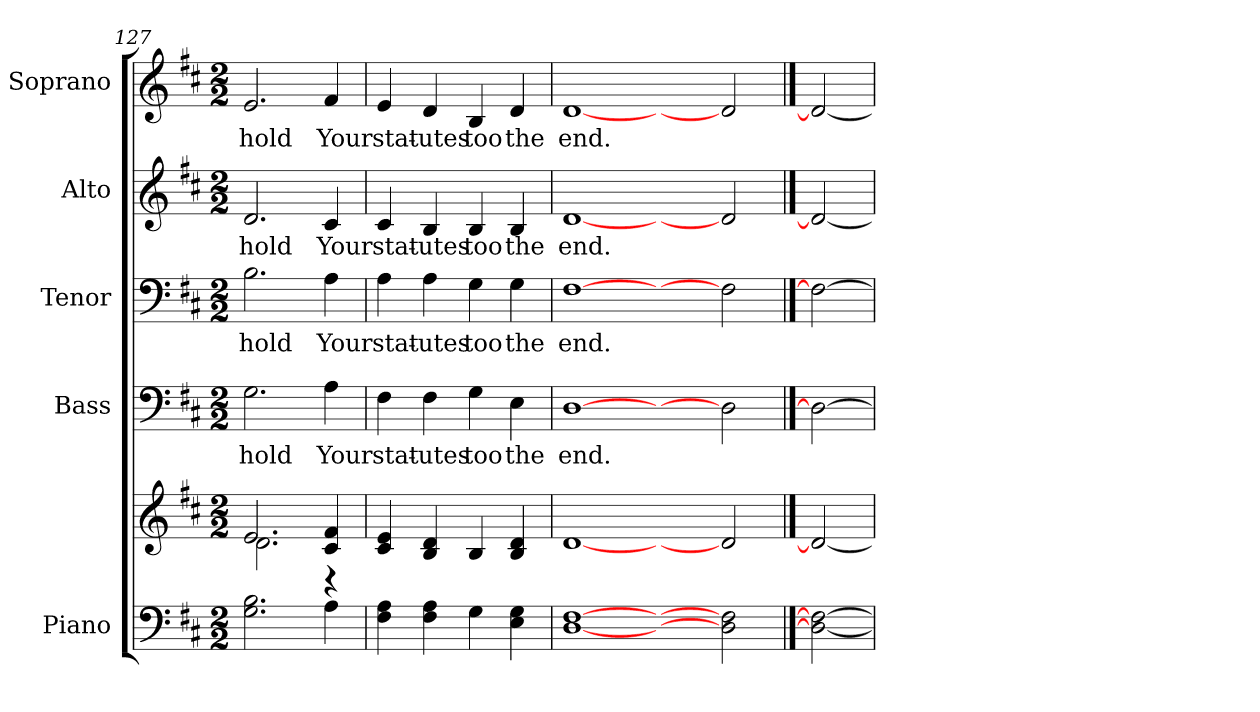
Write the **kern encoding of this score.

**kern	**kern	**kern	**text	**kern	**text	**kern	**text	**kern	**text
*part5	*part5	*part4	*part4	*part3	*part3	*part2	*part2	*part1	*part1
*staff6	*staff5	*staff4	*staff4	*staff3	*staff3	*staff2	*staff2	*staff1	*staff1
*I"Piano	*	*I"Bass	*	*I"Tenor	*	*I"Alto	*	*I"Soprano	*
*I'Pno.	*	*I'B.	*	*I'T.	*	*I'A.	*	*I'S.	*
!!LO:PB:g=z
*clefF4	*clefG2	*clefF4	*	*clefF4	*	*clefG2	*	*clefG2	*
*k[f#c#]	*k[f#c#]	*k[f#c#]	*	*k[f#c#]	*	*k[f#c#]	*	*k[f#c#]	*
*D:	*D:	*D:	*	*D:	*	*D:	*	*D:	*
*M2/2	*M2/2	*M2/2	*	*M2/2	*	*M2/2	*	*M2/2	*
=127	=127	=127	=127	=127	=127	=127	=127	=127	=127
*	*^	*	*	*	*	*	*	*	*
!	!	!	!	!LO:LY:b:color=#000000	!	!	!	!	!	!
!	!	!	!	!	!	!LO:LY:b:color=#000000	!	!	!	!
!	!	!	!	!	!	!	!	!LO:LY:b:color=#000000	!	!
!	!	!	!	!	!	!	!	!	!	!LO:LY:b:color=#000000
2.Gi\ 2.Bi	2.ei/	2.di\	2.Gi\	hold	2.Bi\	hold	2.di/	hold	2.ei/	hold
!	!	!	!	!LO:LY:b:color=#000000	!	!	!	!	!	!
!	!	!	!	!	!	!LO:LY:b:color=#000000	!	!	!	!
!	!	!	!	!	!	!	!	!LO:LY:b:color=#000000	!	!
!	!	!	!	!	!	!	!	!	!	!LO:LY:b:color=#000000
4Ai\	4c#i/ 4f#i	4r	4Ai\	Your	4Ai\	Your	4c#i/	Your	4f#i/	Your
*	*v	*v	*	*	*	*	*	*	*	*
=128	=128	=128	=128	=128	=128	=128	=128	=128	=128
*	*^	*	*	*	*	*	*	*	*
!	!	!	!	!LO:LY:b:color=#000000	!	!	!	!	!	!
*	*v	*v	*	*	*	*	*	*	*	*
*	*^	*	*	*	*	*	*	*	*
!	!	!	!	!	!	!LO:LY:b:color=#000000	!	!	!	!
*	*v	*v	*	*	*	*	*	*	*	*
*	*^	*	*	*	*	*	*	*	*
!	!	!	!	!	!	!	!	!LO:LY:b:color=#000000	!	!
*	*v	*v	*	*	*	*	*	*	*	*
*	*^	*	*	*	*	*	*	*	*
!	!	!	!	!	!	!	!	!	!	!LO:LY:b:color=#000000
*	*v	*v	*	*	*	*	*	*	*	*
4F#i\ 4Ai	4c#i/ 4ei	4F#i\	stat-	4Ai\	stat-	4c#i/	stat-	4ei/	stat-
!	!	!	!LO:LY:b:color=#000000	!	!	!	!	!	!
!	!	!	!	!	!LO:LY:b:color=#000000	!	!	!	!
!	!	!	!	!	!	!	!LO:LY:b:color=#000000	!	!
!	!	!	!	!	!	!	!	!	!LO:LY:b:color=#000000
4F#i\ 4Ai	4Bi/ 4di	4F#i\	-utes	4Ai\	-utes	4Bi/	-utes	4di/	-utes
!	!	!	!LO:LY:b:color=#000000	!	!	!	!	!	!
!	!	!	!	!	!LO:LY:b:color=#000000	!	!	!	!
!	!	!	!	!	!	!	!LO:LY:b:color=#000000	!	!
!	!	!	!	!	!	!	!	!	!LO:LY:b:color=#000000
4Gi\	4Bi/	4Gi\	too	4Gi\	too	4Bi/	too	4Bi/	too
!	!	!	!LO:LY:b:color=#000000	!	!	!	!	!	!
!	!	!	!	!	!LO:LY:b:color=#000000	!	!	!	!
!	!	!	!	!	!	!	!LO:LY:b:color=#000000	!	!
!	!	!	!	!	!	!	!	!	!LO:LY:b:color=#000000
4Ei\ 4Gi	4Bi/ 4di	4Ei\	the	4Gi\	the	4Bi/	the	4di/	the
=129	=129	=129	=129	=129	=129	=129	=129	=129	=129
!	!	!	!LO:LY:b:color=#000000	!	!	!	!	!	!
!	!	!	!	!	!LO:LY:b:color=#000000	!	!	!	!
!	!	!	!	!	!	!	!LO:LY:b:color=#000000	!	!
!	!	!	!	!	!	!	!	!	!LO:LY:b:color=#000000
[<1Di [>1F#i	[<1di	[>1Di	end.	[>1F#i	end.	[<1di	end.	[<1di	end.
2ryy	2ryy	2ryy	.	2ryy	.	2ryy	.	2ryy	.
2Di\] 2F#i]	2di/]	2Di\]	.	2F#i\]	.	2di/]	.	2di/]	.
==130	==130	==130	==130	==130	==130	==130	==130	==130	==130
2Di_ 2F#i_	2di_	2Di_	.	2F#i_	.	2di_	.	2di_	.
=	=	=	=	=	=	=	=	=	=
*-	*-	*-	*-	*-	*-	*-	*-	*-	*-
